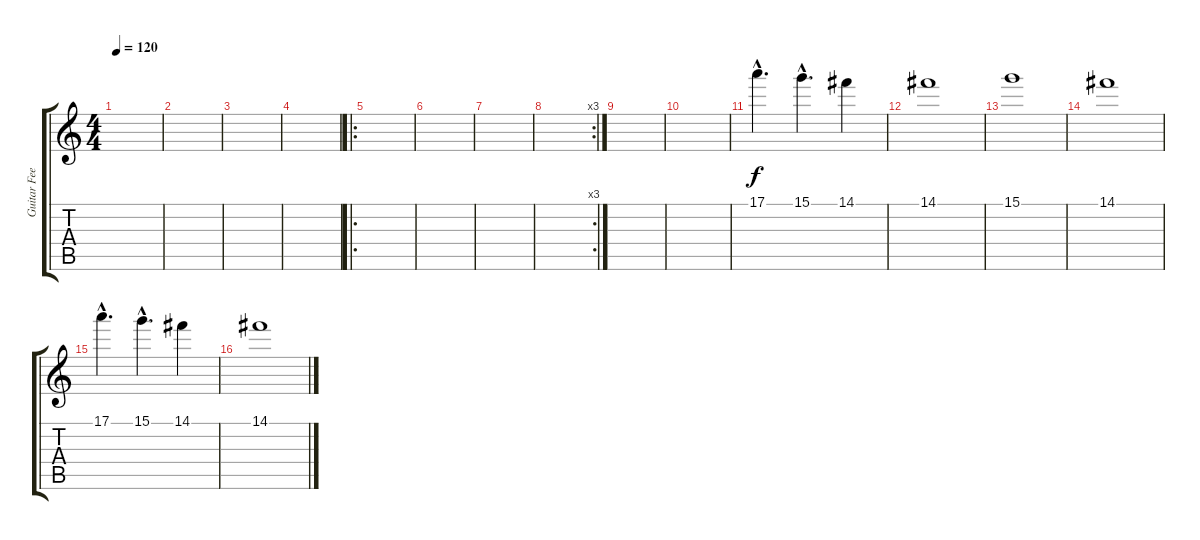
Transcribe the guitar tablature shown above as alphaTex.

\track ("Guitar Feedback2" "Guitar Fee") {instrument electricguitarclean}
\staff {score tabs}
\tuning (E4 B3 G3 D3 A2 E2) {hide}
\ts (4 4)
\tempo 120
\clef g2
\ks c
|
|
|
|
\ro
|
|
|
\rc 3
|
|
|
17.1{hac}.4{d} 15.1{hac}.4{d} 14.1.4 |
14.1.1 |
15.1.1 |
14.1.1 |
17.1{hac}.4{d} 15.1{hac}.4{d} 14.1.4 |
14.1.1
